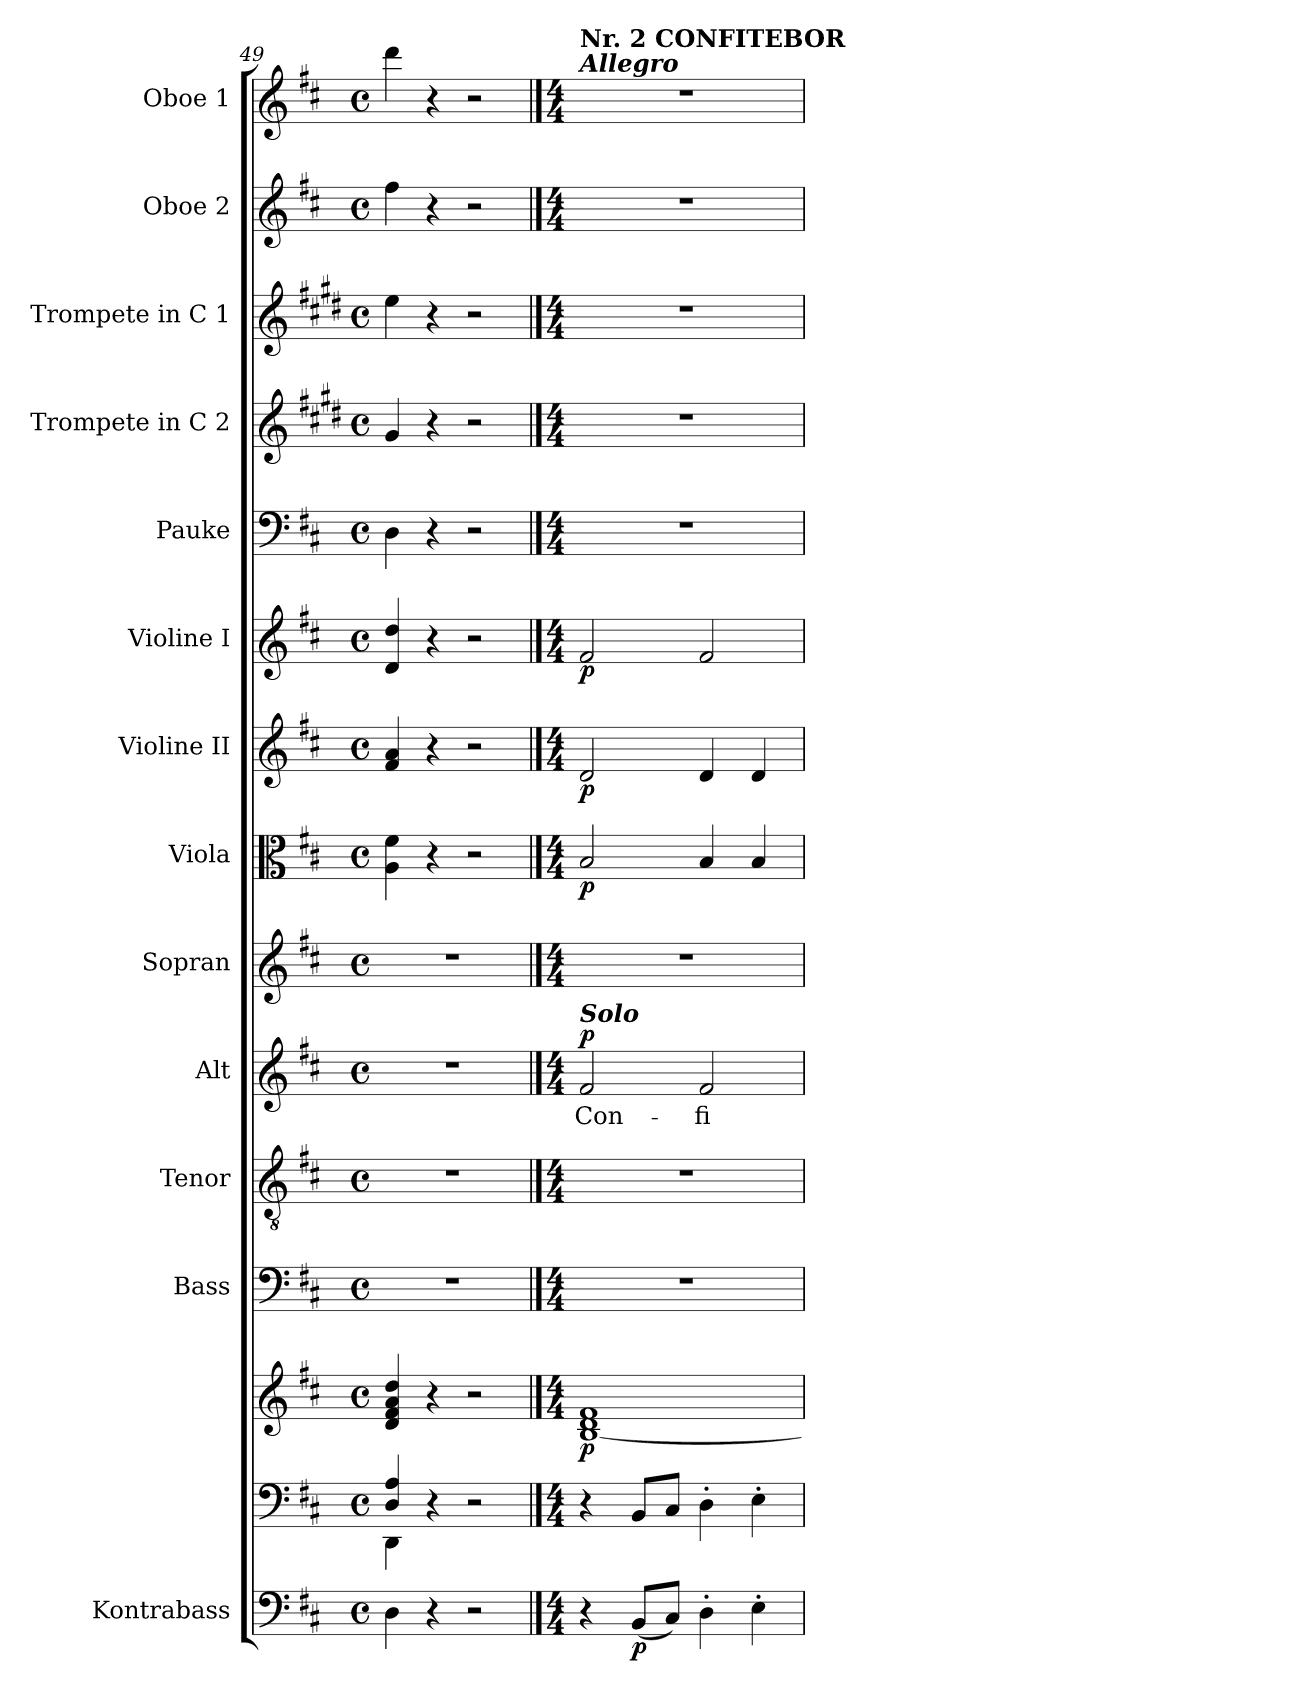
**kern	**dynam	**kern	**kern	**dynam	**kern	**kern	**kern	**text	**dynam	**kern	**kern	**dynam	**kern	**dynam	**kern	**dynam	**kern	**kern	**kern	**kern	**kern
*part14	*part14	*part13	*part13	*part13	*part12	*part11	*part10	*part10	*part10	*part9	*part8	*part8	*part7	*part7	*part6	*part6	*part5	*part4	*part3	*part2	*part1
*staff15	*staff15	*staff14	*staff13	*staff13/14	*staff12	*staff11	*staff10	*staff10	*staff10	*staff9	*staff8	*staff8	*staff7	*staff7	*staff6	*staff6	*staff5	*staff4	*staff3	*staff2	*staff1
*I"Kontrabass	*	*	*	*	*I"Bass	*I"Tenor	*I"Alt	*	*	*I"Sopran	*I"Viola	*	*I"Violine II	*	*I"Violine I	*	*I"Pauke	*I"Trompete in C 2	*I"Trompete in C 1	*I"Oboe 2	*I"Oboe 1
*I'Kb.	*	*	*	*	*I'B	*I'T	*I'A	*	*	*I'S	*I'Vla.	*	*I'Vl. II	*	*I'Vl. I	*	*I'Pk.	*	*	*I'Ob. 2	*I'Ob. 1
*clefF4	*	*clefF4	*clefG2	*	*clefF4	*clefGv2	*clefG2	*	*	*clefG2	*clefC3	*	*clefG2	*	*clefG2	*	*clefF4	*clefG2	*clefG2	*clefG2	*clefG2
*ITrd7c12	*	*	*	*	*	*	*	*	*	*	*	*	*	*	*	*	*	*ITrd1c2	*ITrd1c2	*	*
*k[f#c#]	*	*k[f#c#]	*k[f#c#]	*	*k[f#c#]	*k[f#c#]	*k[f#c#]	*	*	*k[f#c#]	*k[f#c#]	*	*k[f#c#]	*	*k[f#c#]	*	*k[f#c#]	*k[f#c#]	*k[f#c#]	*k[f#c#]	*k[f#c#]
*D:	*	*D:	*D:	*	*D:	*D:	*D:	*	*	*D:	*D:	*	*D:	*	*D:	*	*D:	*D:	*D:	*D:	*D:
*M4/4	*	*M4/4	*M4/4	*	*M4/4	*M4/4	*M4/4	*	*	*M4/4	*M4/4	*	*M4/4	*	*M4/4	*	*M4/4	*M4/4	*M4/4	*M4/4	*M4/4
*met(c)	*	*met(c)	*met(c)	*	*met(c)	*met(c)	*met(c)	*	*	*met(c)	*met(c)	*	*met(c)	*	*met(c)	*	*met(c)	*met(c)	*met(c)	*met(c)	*met(c)
=49	=49	=49	=49	=49	=49	=49	=49	=49	=49	=49	=49	=49	=49	=49	=49	=49	=49	=49	=49	=49	=49
*	*	*^	*	*	*	*	*	*	*	*	*	*	*	*	*	*	*	*	*	*	*
4DD\	.	4D/ 4A/	4DD\	4d/ 4f#/ 4a/ 4dd/	.	1r	1r	1r	.	.	1r	4A\ 4f#\	.	4f#/ 4a/	.	4d/ 4dd/	.	4D\	4f#/	4dd\	4ff#\	4ddd\
4r	.	4r	2.ryy	4r	.	.	.	.	.	.	.	4r	.	4r	.	4r	.	4r	4r	4r	4r	4r
2r	.	2r	.	2r	.	.	.	.	.	.	.	2r	.	2r	.	2r	.	2r	2r	2r	2r	2r
*	*	*v	*v	*	*	*	*	*	*	*	*	*	*	*	*	*	*	*	*	*	*	*
!!LO:PB:g=z
==50	==50	==50	==50	==50	==50	==50	==50	==50	==50	==50	==50	==50	==50	==50	==50	==50	==50	==50	==50	==50	==50
*M4/4	*	*M4/4	*M4/4	*	*M4/4	*M4/4	*M4/4	*	*	*M4/4	*M4/4	*	*M4/4	*	*M4/4	*	*M4/4	*M4/4	*M4/4	*M4/4	*M4/4
*	*	*	*^	*	*	*	*	*	*	*	*	*	*	*	*	*	*	*	*	*	*
!	!	!	!	!	!	!	!	!	!	!	!	!	!	!	!	!	!	!	!	!	!	!LO:TX:a:Bi:t=Allegro
!	!	!	!	!	!	!	!	!	!	!	!	!	!	!	!	!	!	!	!	!	!	!LO:TX:a:B:t=Nr. 2 CONFITEBOR
!	!	!	!	!	!	!	!	!LO:TX:a:Bi:t=Solo	!	!	!	!	!	!	!	!	!	!	!	!	!	!
!	!	!	!	!	!LO:DY:b	!	!	!	!LO:LY:b	!LO:DY:b	!	!	!LO:DY:b	!	!LO:DY:b	!	!LO:DY:b	!	!	!	!	!
4r	.	4r	1d 1f#	[<1B	p	1r	1r	2f#/	Con-	p	1r	2B/	p	2d/	p	2f#/	p	1r	1r	1r	1r	1r
!	!LO:DY:b	!	!	!	!	!	!	!	!	!	!	!	!	!	!	!	!	!	!	!	!	!
(<8BBB/L	p	8BB/L	.	.	.	.	.	.	.	.	.	.	.	.	.	.	.	.	.	.	.	.
8CC#/J)	.	8C#/J	.	.	.	.	.	.	.	.	.	.	.	.	.	.	.	.	.	.	.	.
!	!	!	!	!	!	!	!	!	!LO:LY:b	!	!	!	!	!	!	!	!	!	!	!	!	!
4DD'>\	.	4D'>\	.	.	.	.	.	2f#/	-fi-	.	.	4B/	.	4d/	.	2f#/	.	.	.	.	.	.
4EE'>\	.	4E'>\	.	.	.	.	.	.	.	.	.	4B/	.	4d/	.	.	.	.	.	.	.	.
*	*	*	*v	*v	*	*	*	*	*	*	*	*	*	*	*	*	*	*	*	*	*	*
=	=	=	=	=	=	=	=	=	=	=	=	=	=	=	=	=	=	=	=	=	=
*-	*-	*-	*-	*-	*-	*-	*-	*-	*-	*-	*-	*-	*-	*-	*-	*-	*-	*-	*-	*-	*-
